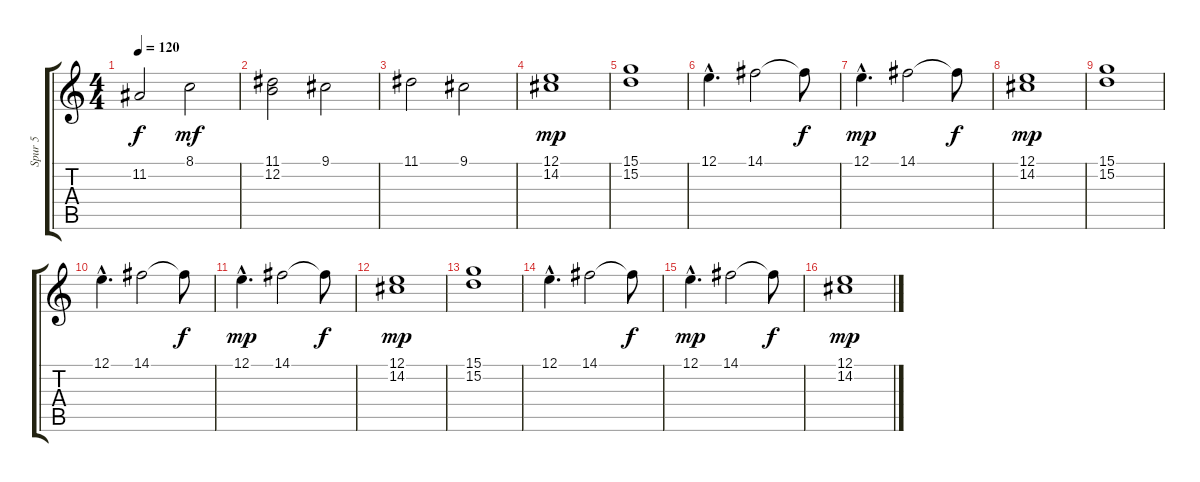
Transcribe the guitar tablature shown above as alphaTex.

\track ("Spur 5" "Spur 5") {instrument percussiveorgan}
\staff {score tabs}
\tuning (E4 B3 G3 D3 A2 E2) {hide}
\ts (4 4)
\tempo 120
\clef g2
\ks c
11.2{t}.2{dy f} 8.1.2{dy mf} |
(11.1 12.2).2 9.1.2 |
11.1.2 9.1.2 |
(12.1 14.2).1{dy mp} |
(15.1 15.2).1 |
12.1{hac}.4{d} 14.1.2 14.1{t}.8{dy f} |
12.1{hac}.4{d dy mp} 14.1.2 14.1{t}.8{dy f} |
(12.1 14.2).1{dy mp} |
(15.1 15.2).1 |
12.1{hac}.4{d} 14.1.2 14.1{t}.8{dy f} |
12.1{hac}.4{d dy mp} 14.1.2 14.1{t}.8{dy f} |
(12.1 14.2).1{dy mp} |
(15.1 15.2).1 |
12.1{hac}.4{d} 14.1.2 14.1{t}.8{dy f} |
12.1{hac}.4{d dy mp} 14.1.2 14.1{t}.8{dy f} |
(12.1 14.2).1{dy mp}
